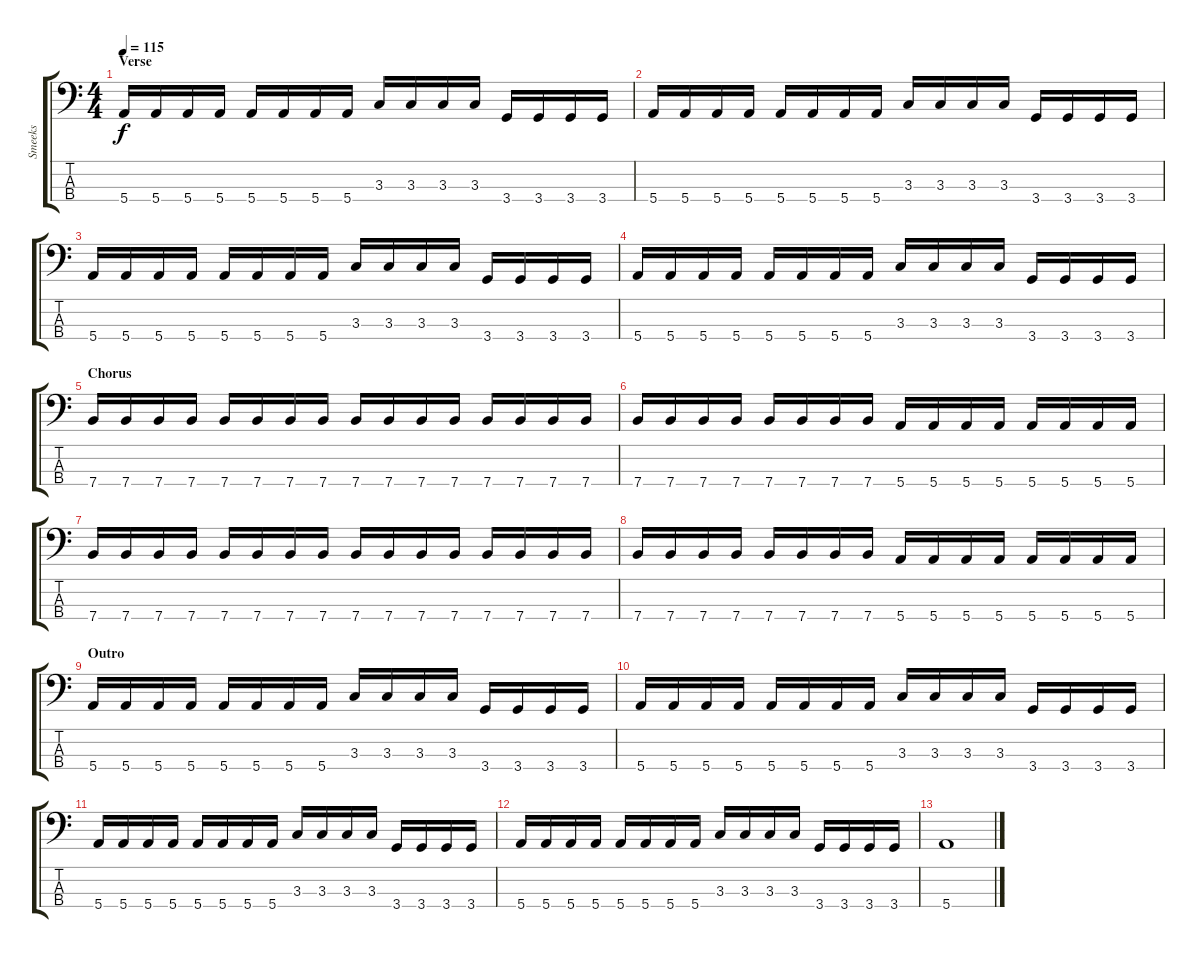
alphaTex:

\track ("Smeeks" "Smeeks") {instrument electricbasspick}
\staff {score tabs}
\tuning (G2 D2 A1 E1) {hide}
\ts (4 4)
\section ("" "Verse")
\tempo 115
\clef f4
\ks c
5.4.16{dy f} 5.4.16 5.4.16 5.4.16 5.4.16 5.4.16 5.4.16 5.4.16 3.3.16 3.3.16 3.3.16 3.3.16 3.4.16 3.4.16 3.4.16 3.4.16 |
5.4.16 5.4.16 5.4.16 5.4.16 5.4.16 5.4.16 5.4.16 5.4.16 3.3.16 3.3.16 3.3.16 3.3.16 3.4.16 3.4.16 3.4.16 3.4.16 |
5.4.16 5.4.16 5.4.16 5.4.16 5.4.16 5.4.16 5.4.16 5.4.16 3.3.16 3.3.16 3.3.16 3.3.16 3.4.16 3.4.16 3.4.16 3.4.16 |
5.4.16 5.4.16 5.4.16 5.4.16 5.4.16 5.4.16 5.4.16 5.4.16 3.3.16 3.3.16 3.3.16 3.3.16 3.4.16 3.4.16 3.4.16 3.4.16 |
\section ("" "Chorus")
7.4.16 7.4.16 7.4.16 7.4.16 7.4.16 7.4.16 7.4.16 7.4.16 7.4.16 7.4.16 7.4.16 7.4.16 7.4.16 7.4.16 7.4.16 7.4.16 |
7.4.16 7.4.16 7.4.16 7.4.16 7.4.16 7.4.16 7.4.16 7.4.16 5.4.16 5.4.16 5.4.16 5.4.16 5.4.16 5.4.16 5.4.16 5.4.16 |
7.4.16 7.4.16 7.4.16 7.4.16 7.4.16 7.4.16 7.4.16 7.4.16 7.4.16 7.4.16 7.4.16 7.4.16 7.4.16 7.4.16 7.4.16 7.4.16 |
7.4.16 7.4.16 7.4.16 7.4.16 7.4.16 7.4.16 7.4.16 7.4.16 5.4.16 5.4.16 5.4.16 5.4.16 5.4.16 5.4.16 5.4.16 5.4.16 |
\section ("" "Outro")
5.4.16 5.4.16 5.4.16 5.4.16 5.4.16 5.4.16 5.4.16 5.4.16 3.3.16 3.3.16 3.3.16 3.3.16 3.4.16 3.4.16 3.4.16 3.4.16 |
5.4.16 5.4.16 5.4.16 5.4.16 5.4.16 5.4.16 5.4.16 5.4.16 3.3.16 3.3.16 3.3.16 3.3.16 3.4.16 3.4.16 3.4.16 3.4.16 |
5.4.16 5.4.16 5.4.16 5.4.16 5.4.16 5.4.16 5.4.16 5.4.16 3.3.16 3.3.16 3.3.16 3.3.16 3.4.16 3.4.16 3.4.16 3.4.16 |
5.4.16 5.4.16 5.4.16 5.4.16 5.4.16 5.4.16 5.4.16 5.4.16 3.3.16 3.3.16 3.3.16 3.3.16 3.4.16 3.4.16 3.4.16 3.4.16 |
5.4.1
